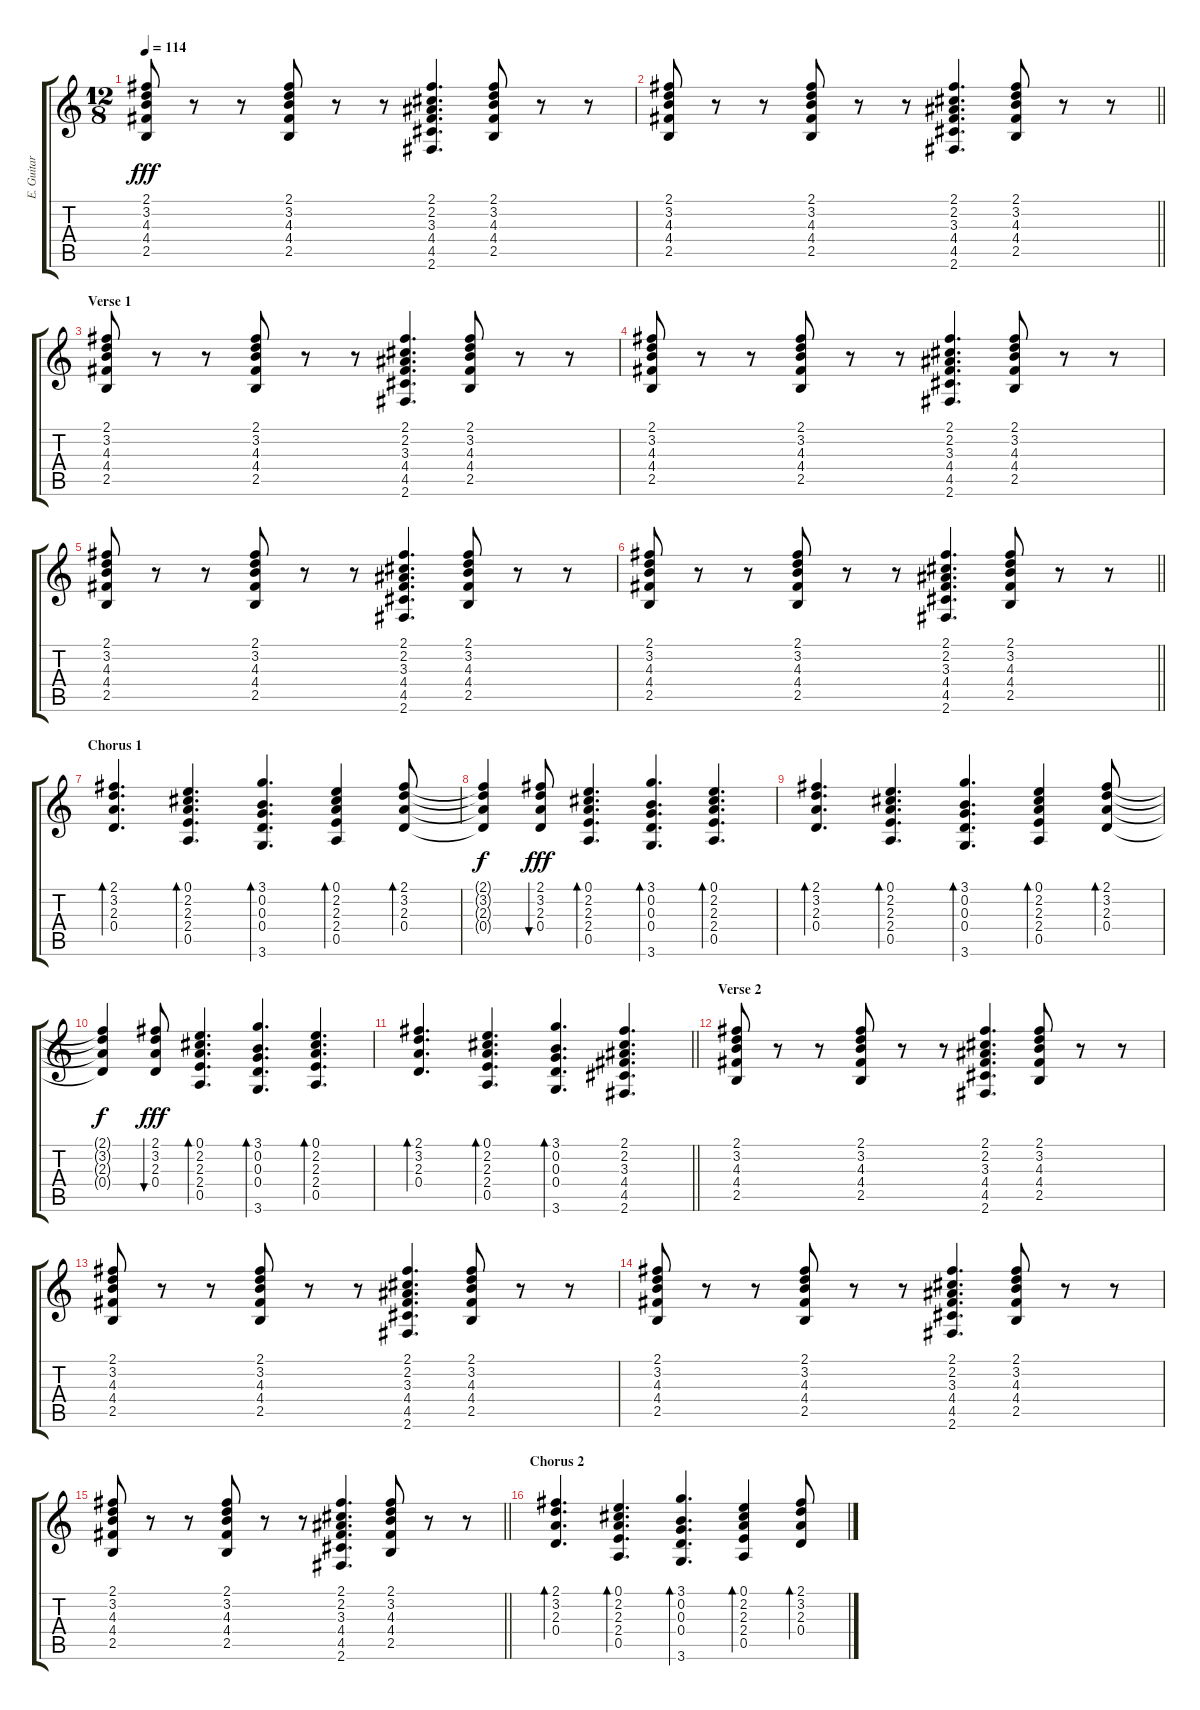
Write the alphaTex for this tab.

\track ("E. Guitar 4" "E. Guitar ") {instrument distortionguitar}
\staff {score tabs}
\tuning (E4 B3 G3 D3 A2 E2) {hide}
\ts (12 8)
\tempo 114
\clef g2
\ks c
(2.1 3.2 4.3 4.4 2.5).8{dy fff instrument distortionguitar} r.8 r.8 (2.1 3.2 4.3 4.4 2.5).8 r.8 r.8 (2.1 2.2 3.3 4.4 4.5 2.6).4{d} (2.1 3.2 4.3 4.4 2.5).8 r.8 r.8 |
\barLineRight lightlight
(2.1 3.2 4.3 4.4 2.5).8 r.8 r.8 (2.1 3.2 4.3 4.4 2.5).8 r.8 r.8 (2.1 2.2 3.3 4.4 4.5 2.6).4{d} (2.1 3.2 4.3 4.4 2.5).8 r.8 r.8 |
\section ("" "Verse 1")
(2.1 3.2 4.3 4.4 2.5).8 r.8 r.8 (2.1 3.2 4.3 4.4 2.5).8 r.8 r.8 (2.1 2.2 3.3 4.4 4.5 2.6).4{d} (2.1 3.2 4.3 4.4 2.5).8 r.8 r.8 |
(2.1 3.2 4.3 4.4 2.5).8 r.8 r.8 (2.1 3.2 4.3 4.4 2.5).8 r.8 r.8 (2.1 2.2 3.3 4.4 4.5 2.6).4{d} (2.1 3.2 4.3 4.4 2.5).8 r.8 r.8 |
(2.1 3.2 4.3 4.4 2.5).8 r.8 r.8 (2.1 3.2 4.3 4.4 2.5).8 r.8 r.8 (2.1 2.2 3.3 4.4 4.5 2.6).4{d} (2.1 3.2 4.3 4.4 2.5).8 r.8 r.8 |
\barLineRight lightlight
(2.1 3.2 4.3 4.4 2.5).8 r.8 r.8 (2.1 3.2 4.3 4.4 2.5).8 r.8 r.8 (2.1 2.2 3.3 4.4 4.5 2.6).4{d} (2.1 3.2 4.3 4.4 2.5).8 r.8 r.8 |
\section ("" "Chorus 1")
(2.1 3.2 2.3 0.4).4{d bd 120} (0.1 2.2 2.3 2.4 0.5).4{d bd 120} (3.1 0.2 0.3 0.4 3.6).4{d bd 120} (0.1 2.2 2.3 2.4 0.5).4{bd 120} (2.1 3.2 2.3 0.4).8{bd 120} |
(2.1{t} 3.2{t} 2.3{t} 0.4{t}).4{dy f} (2.1 3.2 2.3 0.4).8{bu 120 dy fff} (0.1 2.2 2.3 2.4 0.5).4{d bd 120} (3.1 0.2 0.3 0.4 3.6).4{d bd 120} (0.1 2.2 2.3 2.4 0.5).4{d bd 120} |
(2.1 3.2 2.3 0.4).4{d bd 120} (0.1 2.2 2.3 2.4 0.5).4{d bd 120} (3.1 0.2 0.3 0.4 3.6).4{d bd 120} (0.1 2.2 2.3 2.4 0.5).4{bd 120} (2.1 3.2 2.3 0.4).8{bd 120} |
(2.1{t} 3.2{t} 2.3{t} 0.4{t}).4{dy f} (2.1 3.2 2.3 0.4).8{bu 120 dy fff} (0.1 2.2 2.3 2.4 0.5).4{d bd 120} (3.1 0.2 0.3 0.4 3.6).4{d bd 120} (0.1 2.2 2.3 2.4 0.5).4{d bd 120} |
\barLineRight lightlight
(2.1 3.2 2.3 0.4).4{d bd 120} (0.1 2.2 2.3 2.4 0.5).4{d bd 120} (3.1 0.2 0.3 0.4 3.6).4{d bd 120} (2.1 2.2 3.3 4.4 4.5 2.6).4{d} |
\section ("" "Verse 2")
(2.1 3.2 4.3 4.4 2.5).8 r.8 r.8 (2.1 3.2 4.3 4.4 2.5).8 r.8 r.8 (2.1 2.2 3.3 4.4 4.5 2.6).4{d} (2.1 3.2 4.3 4.4 2.5).8 r.8 r.8 |
(2.1 3.2 4.3 4.4 2.5).8 r.8 r.8 (2.1 3.2 4.3 4.4 2.5).8 r.8 r.8 (2.1 2.2 3.3 4.4 4.5 2.6).4{d} (2.1 3.2 4.3 4.4 2.5).8 r.8 r.8 |
(2.1 3.2 4.3 4.4 2.5).8 r.8 r.8 (2.1 3.2 4.3 4.4 2.5).8 r.8 r.8 (2.1 2.2 3.3 4.4 4.5 2.6).4{d} (2.1 3.2 4.3 4.4 2.5).8 r.8 r.8 |
\barLineRight lightlight
(2.1 3.2 4.3 4.4 2.5).8 r.8 r.8 (2.1 3.2 4.3 4.4 2.5).8 r.8 r.8 (2.1 2.2 3.3 4.4 4.5 2.6).4{d} (2.1 3.2 4.3 4.4 2.5).8 r.8 r.8 |
\section ("" "Chorus 2")
(2.1 3.2 2.3 0.4).4{d bd 120} (0.1 2.2 2.3 2.4 0.5).4{d bd 120} (3.1 0.2 0.3 0.4 3.6).4{d bd 120} (0.1 2.2 2.3 2.4 0.5).4{bd 120} (2.1 3.2 2.3 0.4).8{bd 120}
